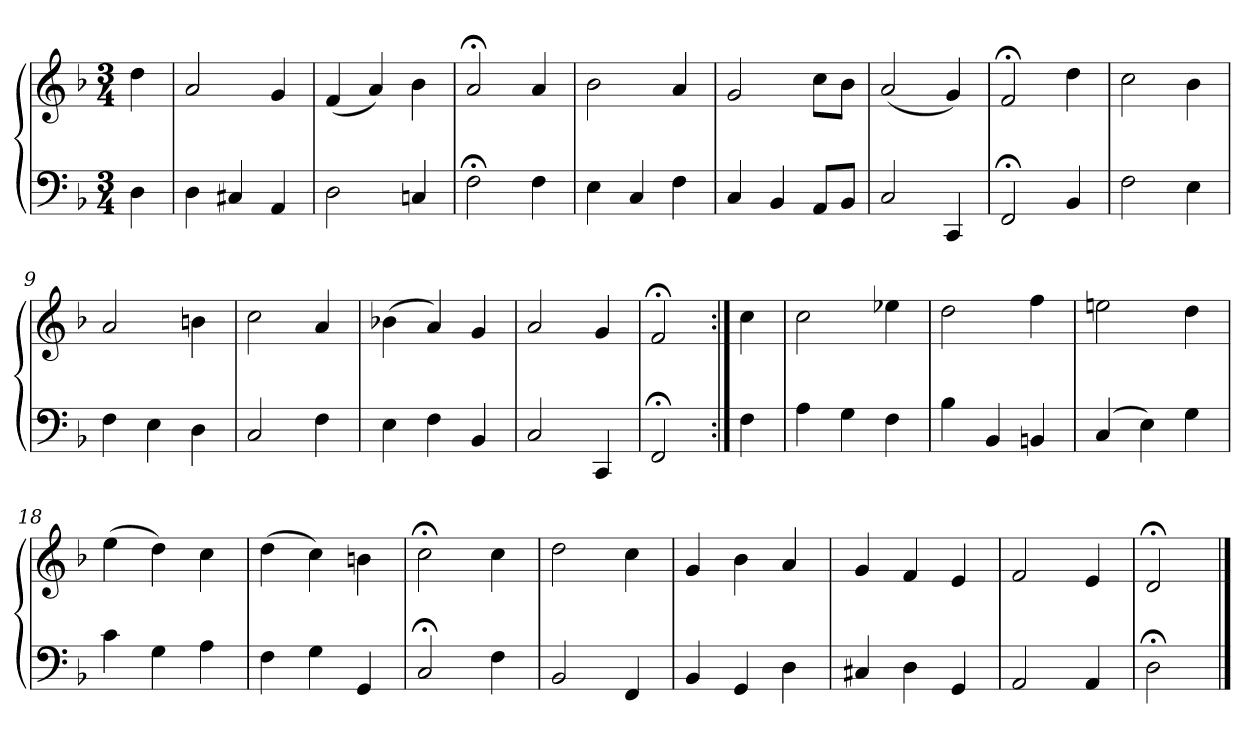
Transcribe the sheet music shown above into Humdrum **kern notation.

**kern	**kern
*part1	*part1
*staff2	*staff1
*clefF4	*clefG2
*k[b-]	*k[b-]
*M3/4	*M3/4
=	=
4D	4dd
=1	=1
4D	2a
4C#X	.
4AA	4g
=2	=2
2D	(4f
.	4a)
4Cn	4b-
=3	=3
2F;<	2a;<
4F	4a
=4	=4
4E	2b-
4C	.
4F	4a
=5	=5
4C	2g
4BB-	.
8AAL	8ccL
8BB-J	8b-J
=6	=6
2C	(2a
4CC	4g)
=7	=7
2FF;<	2f;<
4BB-	4dd
=8	=8
2F	2cc
4E	4b-
=9	=9
4F	2a
4E	.
4D	4bn
!!LO:LB:g=z
=10	=10
2C	2cc
4F	4a
=11	=11
4E	(4b-X
4F	4a)
4BB-	4g
=12	=12
2C	2a
4CC	4g
=13	=13
2FF;<	2f;<
=14:|!	=14:|!
4F	4cc
=15	=15
4A	2cc
4G	.
4F	4ee-X
=16	=16
4B-	2dd
4BB-	.
4BBn	4ff
=17	=17
(4C	2een
4E)	.
4G	4dd
=18	=18
4c	(4ee
4G	4dd)
4A	4cc
=19	=19
4F	(4dd
4G	4cc)
4GG	4bn
=20	=20
2C;<	2cc;<
4F	4cc
!!LO:LB:g=z
=21	=21
2BB-	2dd
4FF	4cc
=22	=22
4BB-	4g
4GG	4b-
4D	4a
=23	=23
4C#X	4g
4D	4f
4GG	4e
=24	=24
2AA	2f
4AA	4e
=25	=25
2D;<	2d;<
==	==
*-	*-
